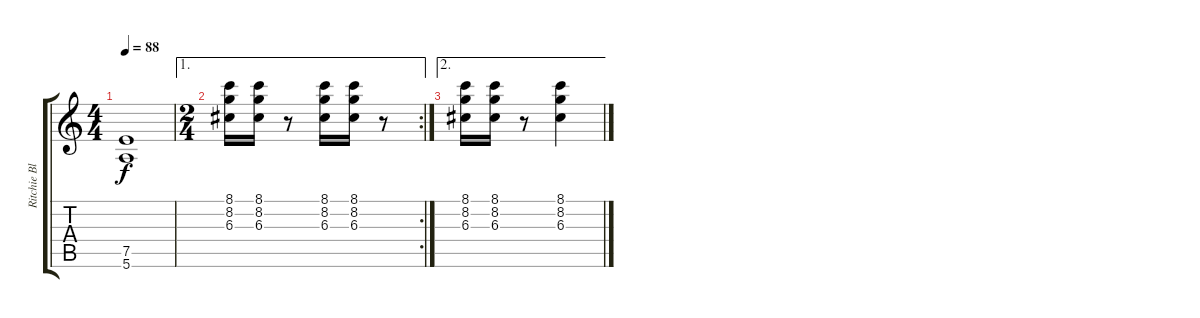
\track ("Ritchie Blackmore" "Ritchie Bl") {instrument distortionguitar}
\staff {score tabs}
\tuning (E4 B3 G3 D3 A2 E2) {hide}
\ts (4 4)
\tempo 88
\clef g2
\ks c
(7.5 5.6).1{dy f} |
\ae 1
\rc 2
\ts (2 4)
(8.1 8.2 6.3).16 (8.1 8.2 6.3).16 r.8 (8.1 8.2 6.3).16 (8.1 8.2 6.3).16 r.8 |
\ae 2
(8.1 8.2 6.3).16 (8.1 8.2 6.3).16 r.8 (8.1 8.2 6.3).4
